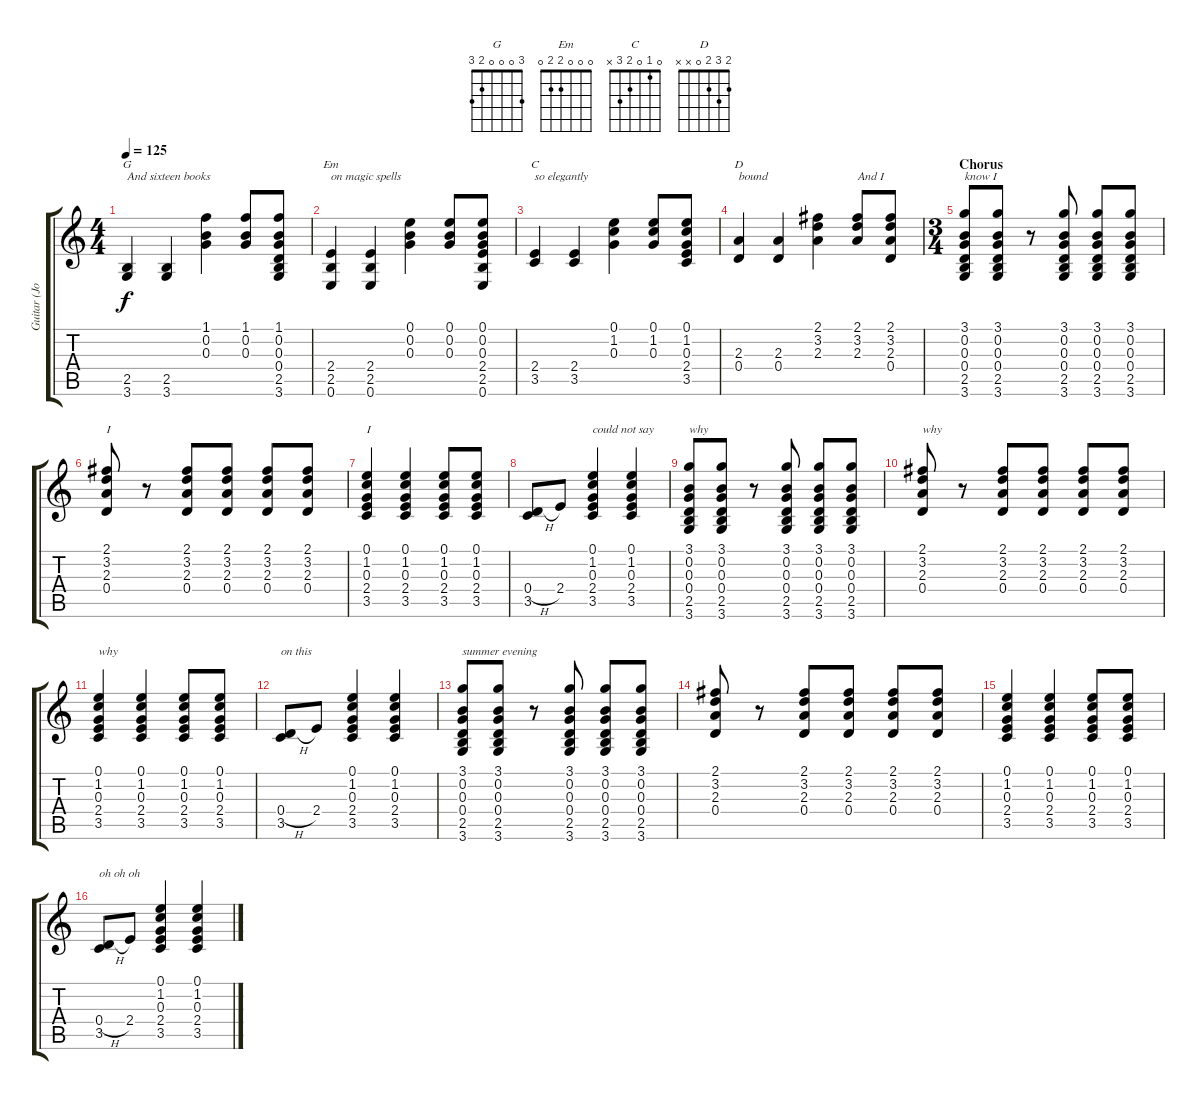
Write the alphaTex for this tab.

\track ("Guitar (John Wozniak)" "Guitar (Jo") {instrument electricguitarclean}
\staff {score tabs}
\tuning (E4 B3 G3 D3 A2 E2) {hide}
\chord ("G" 3 0 0 0 2 3)
\chord ("Em" 0 0 0 2 2 0)
\chord ("C" 0 1 0 2 3 x)
\chord ("D" 2 3 2 0 x x)
\ts (4 4)
\tempo 125
\clef g2
\ks c
(2.5 3.6).4{ch "G" txt "And sixteen books" dy f} (2.5 3.6).4 (1.1 0.2 0.3).4 (1.1 0.2 0.3).8 (1.1 0.2 0.3 0.4 2.5 3.6).8 |
(2.4 2.5 0.6).4{ch "Em" txt "on magic spells"} (2.4 2.5 0.6).4 (0.1 0.2 0.3).4 (0.1 0.2 0.3).8 (0.1 0.2 0.3 2.4 2.5 0.6).8 |
(2.4 3.5).4{ch "C" txt "so elegantly"} (2.4 3.5).4 (0.1 1.2 0.3).4 (0.1 1.2 0.3).8 (0.1 1.2 0.3 2.4 3.5).8 |
(2.3 0.4).4{ch "D" txt "bound"} (2.3 0.4).4 (2.1 3.2 2.3).4 (2.1 3.2 2.3).8{txt "And I"} (2.1 3.2 2.3 0.4).8 |
\ts (3 4)
\section ("" "Chorus")
(3.1 0.2 0.3 0.4 2.5 3.6).8{txt "know I"} (3.1 0.2 0.3 0.4 2.5 3.6).8 r.8 (3.1 0.2 0.3 0.4 2.5 3.6).8 (3.1 0.2 0.3 0.4 2.5 3.6).8 (3.1 0.2 0.3 0.4 2.5 3.6).8 |
(2.1 3.2 2.3 0.4).8{txt "I"} r.8 (2.1 3.2 2.3 0.4).8 (2.1 3.2 2.3 0.4).8 (2.1 3.2 2.3 0.4).8 (2.1 3.2 2.3 0.4).8 |
(0.1 1.2 0.3 2.4 3.5).4{txt "I"} (0.1 1.2 0.3 2.4 3.5).4 (0.1 1.2 0.3 2.4 3.5).8 (0.1 1.2 0.3 2.4 3.5).8 |
(0.4{h} 3.5).8 2.4.8 (0.1 1.2 0.3 2.4 3.5).4{txt "could not say"} (0.1 1.2 0.3 2.4 3.5).4 |
(3.1 0.2 0.3 0.4 2.5 3.6).8{txt "why"} (3.1 0.2 0.3 0.4 2.5 3.6).8 r.8 (3.1 0.2 0.3 0.4 2.5 3.6).8 (3.1 0.2 0.3 0.4 2.5 3.6).8 (3.1 0.2 0.3 0.4 2.5 3.6).8 |
(2.1 3.2 2.3 0.4).8{txt "why"} r.8 (2.1 3.2 2.3 0.4).8 (2.1 3.2 2.3 0.4).8 (2.1 3.2 2.3 0.4).8 (2.1 3.2 2.3 0.4).8 |
(0.1 1.2 0.3 2.4 3.5).4{txt "why"} (0.1 1.2 0.3 2.4 3.5).4 (0.1 1.2 0.3 2.4 3.5).8 (0.1 1.2 0.3 2.4 3.5).8 |
(0.4{h} 3.5).8{txt "on this"} 2.4.8 (0.1 1.2 0.3 2.4 3.5).4 (0.1 1.2 0.3 2.4 3.5).4 |
(3.1 0.2 0.3 0.4 2.5 3.6).8{txt "summer evening"} (3.1 0.2 0.3 0.4 2.5 3.6).8 r.8 (3.1 0.2 0.3 0.4 2.5 3.6).8 (3.1 0.2 0.3 0.4 2.5 3.6).8 (3.1 0.2 0.3 0.4 2.5 3.6).8 |
(2.1 3.2 2.3 0.4).8 r.8 (2.1 3.2 2.3 0.4).8 (2.1 3.2 2.3 0.4).8 (2.1 3.2 2.3 0.4).8 (2.1 3.2 2.3 0.4).8 |
(0.1 1.2 0.3 2.4 3.5).4 (0.1 1.2 0.3 2.4 3.5).4 (0.1 1.2 0.3 2.4 3.5).8 (0.1 1.2 0.3 2.4 3.5).8 |
(0.4{h} 3.5).8{txt "oh oh oh"} 2.4.8 (0.1 1.2 0.3 2.4 3.5).4 (0.1 1.2 0.3 2.4 3.5).4
